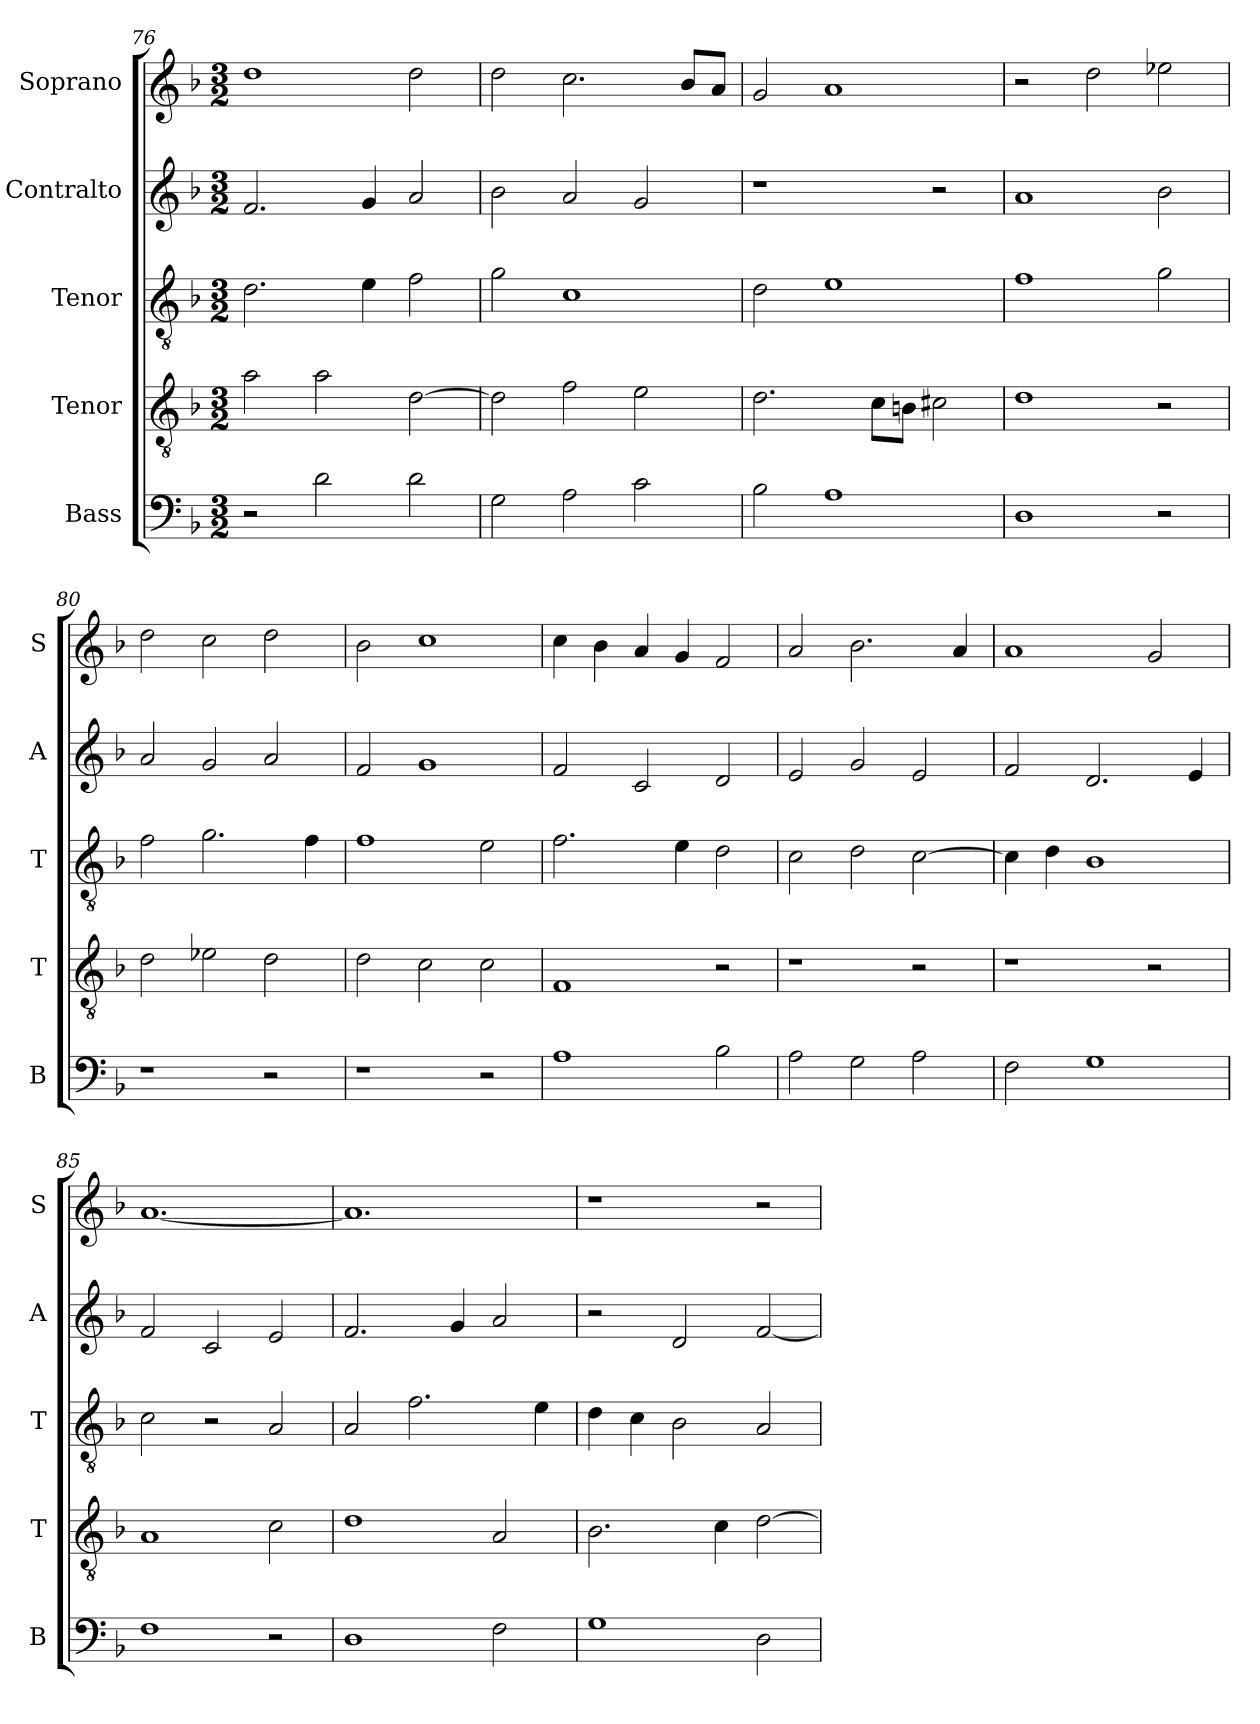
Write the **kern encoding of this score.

**kern	**kern	**kern	**kern	**kern
*part5	*part4	*part3	*part2	*part1
*staff5	*staff4	*staff3	*staff2	*staff1
*I"Bass	*I"Tenor	*I"Tenor	*I"Contralto	*I"Soprano
*I'B	*I'T	*I'T	*I'A	*I'S
*clefF4	*clefGv2	*clefGv2	*clefG2	*clefG2
*k[b-]	*k[b-]	*k[b-]	*k[b-]	*k[b-]
*G:dor	*G:dor	*G:dor	*G:dor	*G:dor
*M3/2	*M3/2	*M3/2	*M3/2	*M3/2
=76	=76	=76	=76	=76
2r	2a	2.d	2.f	1dd
2d	2a	.	.	.
.	.	4e	4g	.
2d	[2d	2f	2a	2dd
=77	=77	=77	=77	=77
2G	2d]	2g	2b-	2dd
2A	2f	1c	2a	2.cc
2c	2e	.	2g	.
.	.	.	.	8b-/L
.	.	.	.	8a/J
=78	=78	=78	=78	=78
2B-	2.d	2d	1r	2g
1A	.	1e	.	1a
.	8c\L	.	.	.
.	8Bn\J	.	.	.
.	2c#X	.	2r	.
=79	=79	=79	=79	=79
1D	1d	1f	1a	2r
.	.	.	.	2dd
2r	2r	2g	2b-	2ee-X
=80	=80	=80	=80	=80
1r	2d	2f	2a	2dd
.	2e-X	2.g	2g	2cc
2r	2d	.	2a	2dd
.	.	4f	.	.
=81	=81	=81	=81	=81
1r	2d	1f	2f	2b-
.	2c	.	1g	1cc
2r	2c	2e	.	.
=82	=82	=82	=82	=82
1A	1F	2.f	2f	4cc
.	.	.	.	4b-
.	.	.	2c	4a
.	.	4e	.	4g
2B-	2r	2d	2d	2f
=83	=83	=83	=83	=83
2A	1r	2c	2e	2a
2G	.	2d	2g	2.b-
2A	2r	[2c	2e	.
.	.	.	.	4a
=84	=84	=84	=84	=84
2F	1r	4c]	2f	1a
.	.	4d	.	.
1G	.	1B-	2.d	.
.	2r	.	.	2g
.	.	.	4e	.
=85	=85	=85	=85	=85
1F	1A	2c	2f	[1.a
.	.	2r	2c	.
2r	2c	2A	2e	.
=86	=86	=86	=86	=86
1D	1d	2A	2.f	1.a]
.	.	2.f	.	.
.	.	.	4g	.
2F	2A	.	2a	.
.	.	4e	.	.
=87	=87	=87	=87	=87
1G	2.B-	4d	2r	1r
.	.	4c	.	.
.	.	2B-	2d	.
.	4c	.	.	.
2D	[2d	2A	[2f	2r
=	=	=	=	=
*-	*-	*-	*-	*-
